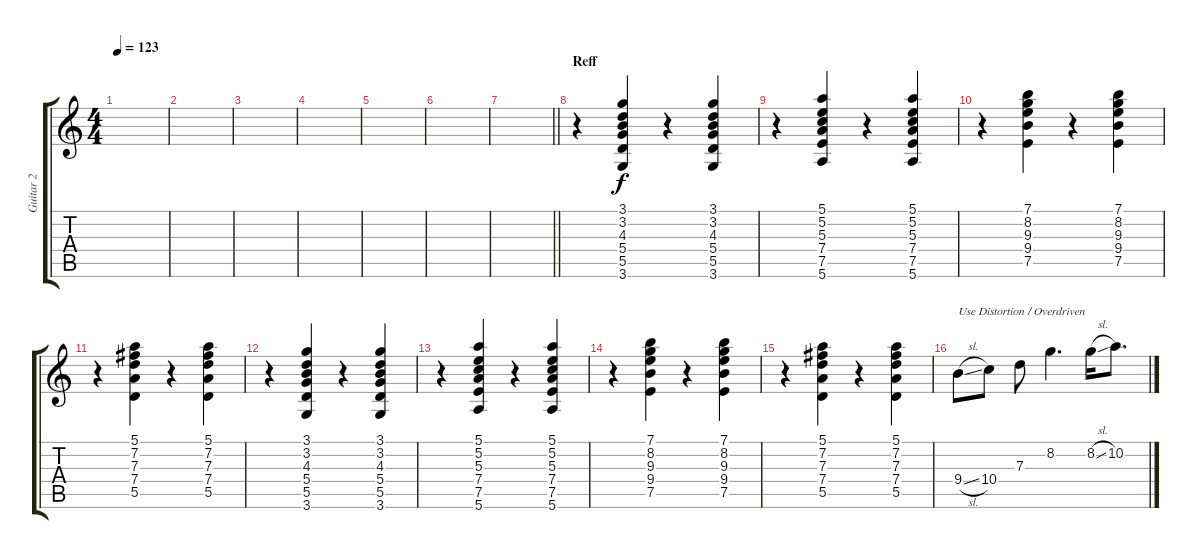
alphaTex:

\track ("Guitar 2" "Guitar 2") {instrument acousticguitarsteel}
\staff {score tabs}
\tuning (E4 B3 G3 D3 A2 E2) {hide}
\ts (4 4)
\tempo 123
\clef g2
\ks c
|
|
|
|
|
|
\barLineRight lightlight
|
\section ("" "Reff ")
r.4{instrument electricguitarclean} (3.1 3.2 4.3 5.4 5.5 3.6).4 r.4 (3.1 3.2 4.3 5.4 5.5 3.6).4 |
r.4 (5.1 5.2 5.3 7.4 7.5 5.6).4 r.4 (5.1 5.2 5.3 7.4 7.5 5.6).4 |
r.4 (7.1 8.2 9.3 9.4 7.5).4 r.4 (7.1 8.2 9.3 9.4 7.5).4 |
r.4 (5.1 7.2 7.3 7.4 5.5).4 r.4 (5.1 7.2 7.3 7.4 5.5).4 |
r.4 (3.1 3.2 4.3 5.4 5.5 3.6).4 r.4 (3.1 3.2 4.3 5.4 5.5 3.6).4 |
r.4 (5.1 5.2 5.3 7.4 7.5 5.6).4 r.4 (5.1 5.2 5.3 7.4 7.5 5.6).4 |
r.4 (7.1 8.2 9.3 9.4 7.5).4 r.4 (7.1 8.2 9.3 9.4 7.5).4 |
r.4 (5.1 7.2 7.3 7.4 5.5).4 r.4 (5.1 7.2 7.3 7.4 5.5).4 |
9.4{sl}.8{txt "Use Distortion / Overdriven" volume 14 instrument overdrivenguitar} 10.4.8 7.3.8 8.2.4{d} 8.2{sl}.16 10.2.8{d}
